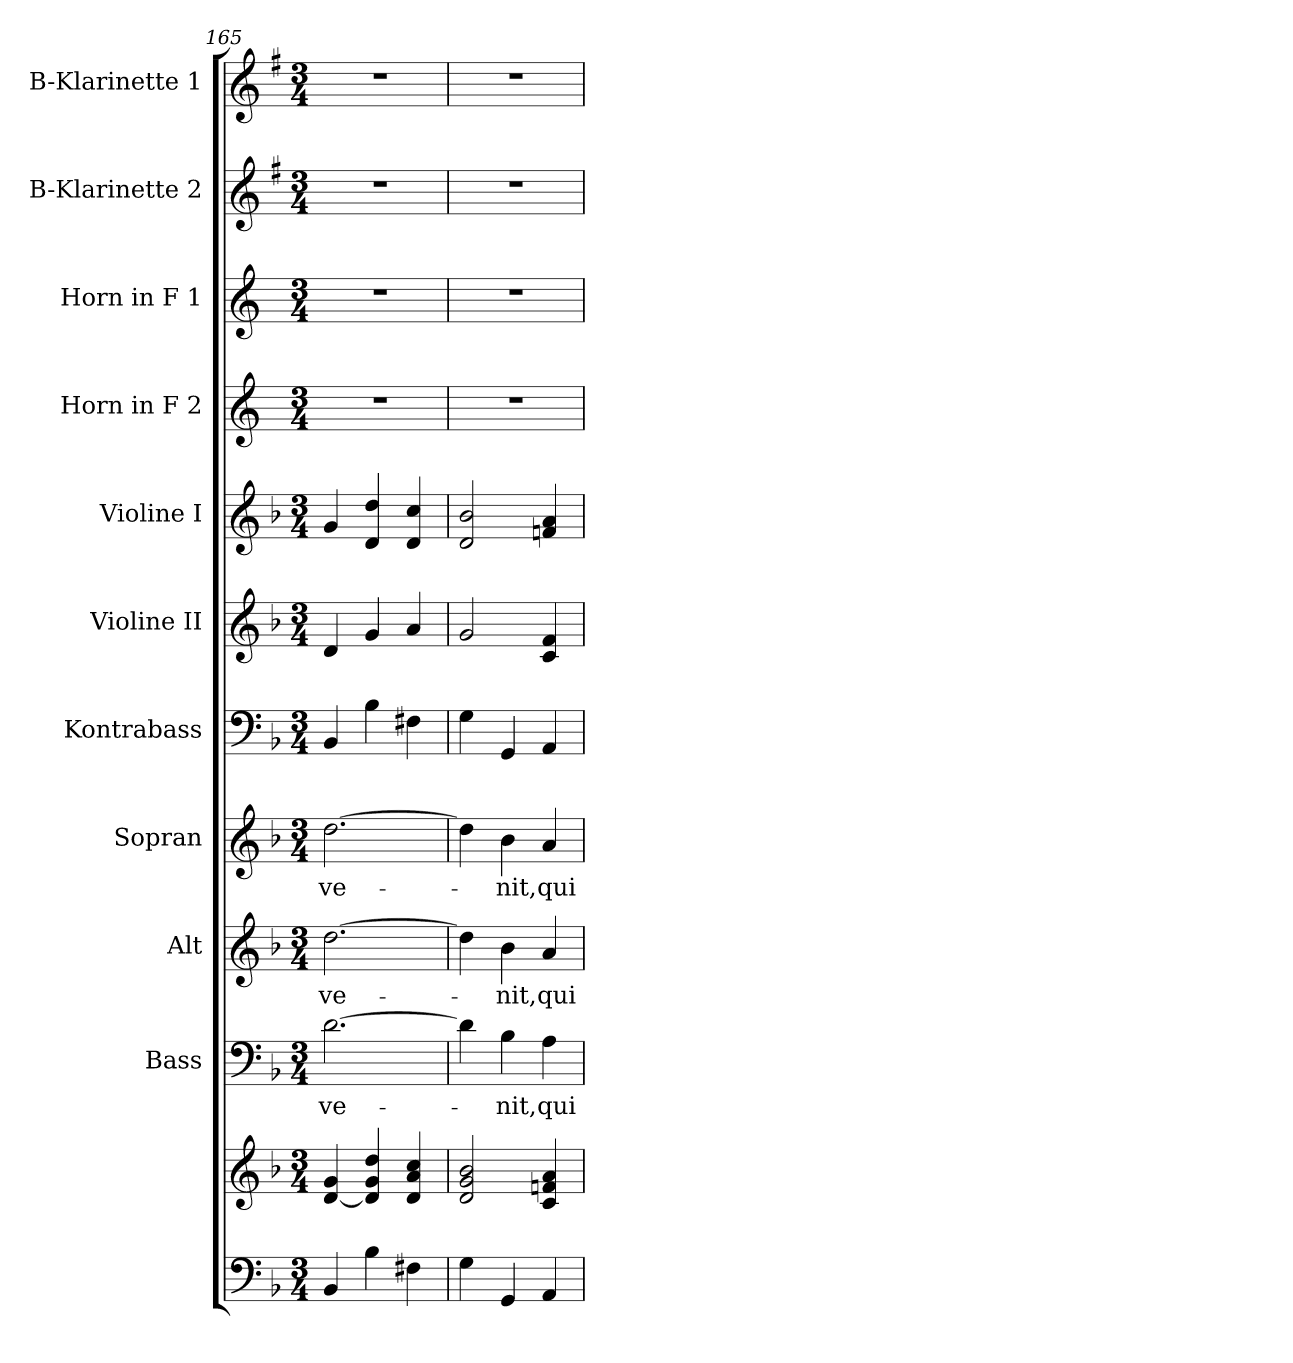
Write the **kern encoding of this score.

**kern	**kern	**kern	**text	**kern	**text	**kern	**text	**kern	**kern	**kern	**kern	**kern	**kern	**kern
*part11	*part11	*part10	*part10	*part9	*part9	*part8	*part8	*part7	*part6	*part5	*part4	*part3	*part2	*part1
*staff12	*staff11	*staff10	*staff10	*staff9	*staff9	*staff8	*staff8	*staff7	*staff6	*staff5	*staff4	*staff3	*staff2	*staff1
*	*	*I"Bass	*	*I"Alt	*	*I"Sopran	*	*I"Kontrabass	*I"Violine II	*I"Violine I	*I"Horn in F 2	*I"Horn in F 1	*I"B-Klarinette 2	*I"B-Klarinette 1
*	*	*I'B.	*	*I'A.	*	*I'S.	*	*I'Kb.	*I'Vl. II	*I'Vl. I	*	*	*I'B Kl. 2	*I'B Kl. 1
*clefF4	*clefG2	*clefF4	*	*clefG2	*	*clefG2	*	*clefF4	*clefG2	*clefG2	*clefG2	*clefG2	*clefG2	*clefG2
*	*	*	*	*	*	*	*	*ITrd7c12	*	*	*ITrd4c7	*ITrd4c7	*ITrd1c2	*ITrd1c2
*k[b-]	*k[b-]	*k[b-]	*	*k[b-]	*	*k[b-]	*	*k[b-]	*k[b-]	*k[b-]	*k[b-]	*k[b-]	*k[b-]	*k[b-]
*F:	*F:	*F:	*	*F:	*	*F:	*	*F:	*F:	*F:	*F:	*F:	*F:	*F:
*M3/4	*M3/4	*M3/4	*	*M3/4	*	*M3/4	*	*M3/4	*M3/4	*M3/4	*M3/4	*M3/4	*M3/4	*M3/4
=165	=165	=165	=165	=165	=165	=165	=165	=165	=165	=165	=165	=165	=165	=165
!	!	!	!LO:LY:b	!	!LO:LY:b	!	!LO:LY:b	!	!	!	!	!	!	!
4BB-/	[4d/ 4g/	[2.d\	ve-	[2.dd\	ve-	[2.dd\	ve-	4BBB-/	4d/	4g/	2.r	2.r	2.r	2.r
4B-\	4d/] 4g/ 4dd/	.	.	.	.	.	.	4BB-\	4g/	4d/ 4dd/	.	.	.	.
4F#X\	4d/ 4a/ 4cc/	.	.	.	.	.	.	4FF#X\	4a/	4d/ 4cc/	.	.	.	.
!!LO:PB:g=z
=166	=166	=166	=166	=166	=166	=166	=166	=166	=166	=166	=166	=166	=166	=166
4G\	2d/ 2g/ 2b-/	4d\]	.	4dd\]	.	4dd\]	.	4GG\	2g/	2d/ 2b-/	2.r	2.r	2.r	2.r
!	!	!	!LO:LY:b	!	!LO:LY:b	!	!LO:LY:b	!	!	!	!	!	!	!
4GG/	.	4B-\	-nit,	4b-\	-nit,	4b-\	-nit,	4GGG/	.	.	.	.	.	.
!	!	!	!LO:LY:b	!	!LO:LY:b	!	!LO:LY:b	!	!	!	!	!	!	!
4AA/	4c/ 4fn/ 4a/	4A\	qui	4a/	qui	4a/	qui	4AAA/	4c/ 4f/	4fn/ 4a/	.	.	.	.
=	=	=	=	=	=	=	=	=	=	=	=	=	=	=
*-	*-	*-	*-	*-	*-	*-	*-	*-	*-	*-	*-	*-	*-	*-
